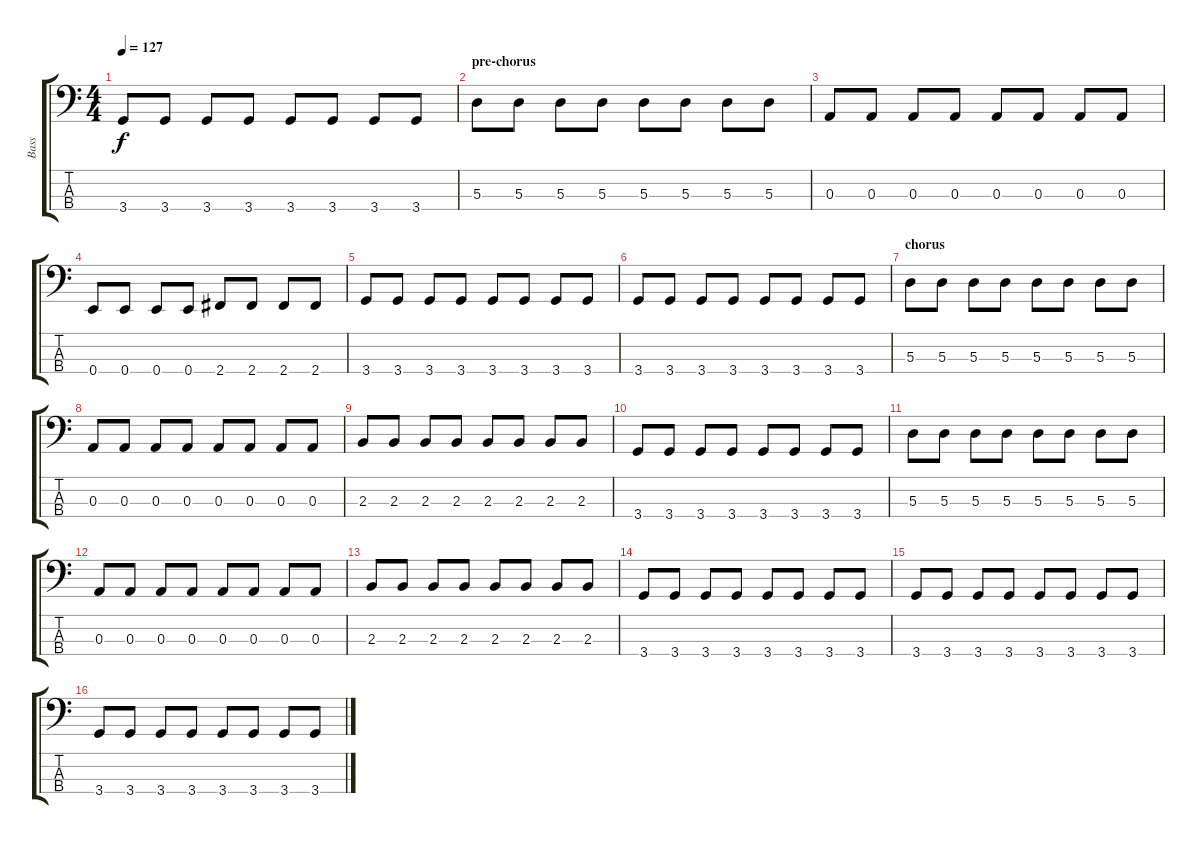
\track ("Bass" "Bass") {instrument electricbassfinger}
\staff {score tabs}
\tuning (G2 D2 A1 E1) {hide}
\ts (4 4)
\tempo 127
\clef f4
\ks c
3.4.8{dy f} 3.4.8 3.4.8 3.4.8 3.4.8 3.4.8 3.4.8 3.4.8 |
\section ("" "pre-chorus")
5.3.8 5.3.8 5.3.8 5.3.8 5.3.8 5.3.8 5.3.8 5.3.8 |
0.3.8 0.3.8 0.3.8 0.3.8 0.3.8 0.3.8 0.3.8 0.3.8 |
0.4.8 0.4.8 0.4.8 0.4.8 2.4.8 2.4.8 2.4.8 2.4.8 |
3.4.8 3.4.8 3.4.8 3.4.8 3.4.8 3.4.8 3.4.8 3.4.8 |
3.4.8 3.4.8 3.4.8 3.4.8 3.4.8 3.4.8 3.4.8 3.4.8 |
\section ("" "chorus")
5.3.8 5.3.8 5.3.8 5.3.8 5.3.8 5.3.8 5.3.8 5.3.8 |
0.3.8 0.3.8 0.3.8 0.3.8 0.3.8 0.3.8 0.3.8 0.3.8 |
2.3.8 2.3.8 2.3.8 2.3.8 2.3.8 2.3.8 2.3.8 2.3.8 |
3.4.8 3.4.8 3.4.8 3.4.8 3.4.8 3.4.8 3.4.8 3.4.8 |
5.3.8 5.3.8 5.3.8 5.3.8 5.3.8 5.3.8 5.3.8 5.3.8 |
0.3.8 0.3.8 0.3.8 0.3.8 0.3.8 0.3.8 0.3.8 0.3.8 |
2.3.8 2.3.8 2.3.8 2.3.8 2.3.8 2.3.8 2.3.8 2.3.8 |
3.4.8 3.4.8 3.4.8 3.4.8 3.4.8 3.4.8 3.4.8 3.4.8 |
3.4.8 3.4.8 3.4.8 3.4.8 3.4.8 3.4.8 3.4.8 3.4.8 |
3.4.8 3.4.8 3.4.8 3.4.8 3.4.8 3.4.8 3.4.8 3.4.8
